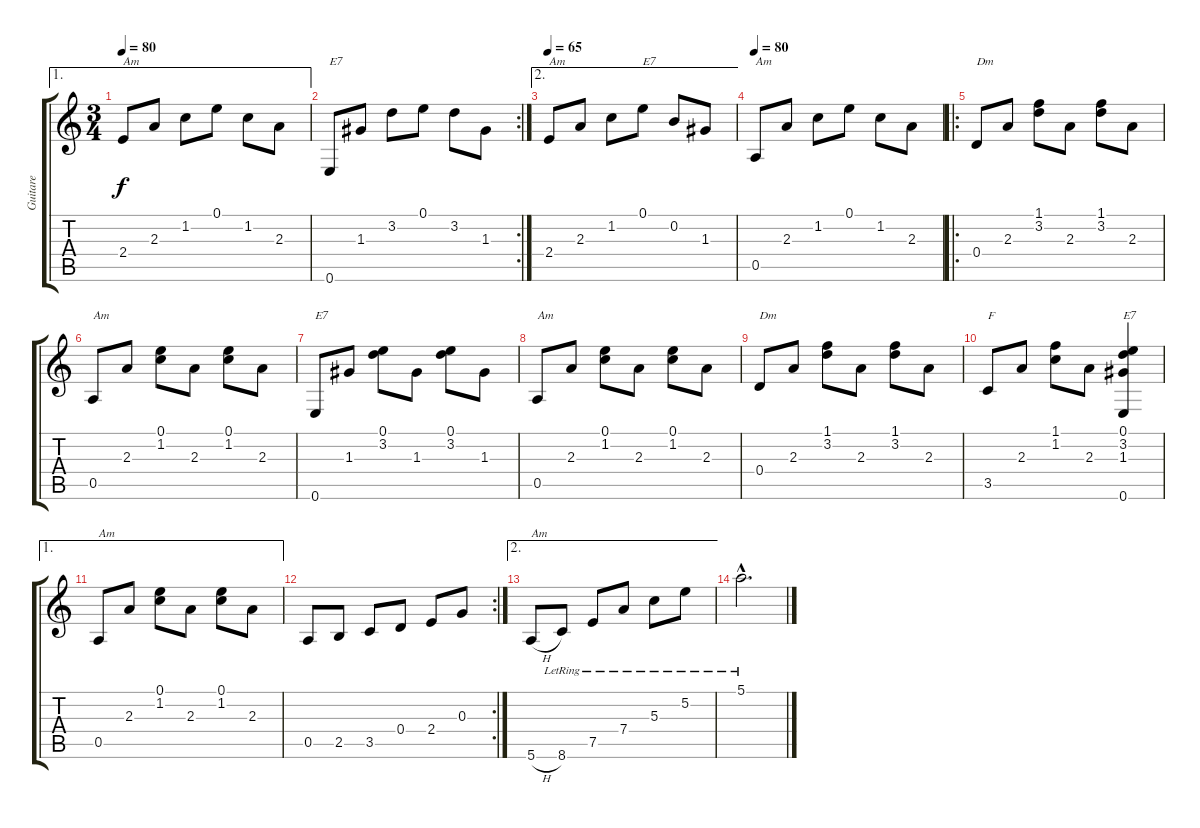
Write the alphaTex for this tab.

\track ("Guitare" "Guitare") {instrument acousticguitarnylon}
\staff {score tabs}
\tuning (E4 B3 G3 D3 A2 E2) {hide}
\ae 1
\ts (3 4)
\tempo 80
\clef g2
\ks c
2.4.8{txt "Am" dy f} 2.3.8 1.2.8 0.1.8 1.2.8 2.3.8 |
\rc 2
0.6.8{txt "E7"} 1.3.8 3.2.8 0.1.8 3.2.8 1.3.8 |
\ae 2
\tempo 65
2.4.8{txt "Am"} 2.3.8 1.2.8 0.1.8{txt "E7"} 0.2.8 1.3.8 |
\tempo 80
0.5.8{txt "Am"} 2.3.8 1.2.8 0.1.8 1.2.8 2.3.8 |
\ro
0.4.8{txt "Dm"} 2.3.8 (1.1 3.2).8 2.3.8 (1.1 3.2).8 2.3.8 |
0.5.8{txt "Am"} 2.3.8 (0.1 1.2).8 2.3.8 (0.1 1.2).8 2.3.8 |
0.6.8{txt "E7"} 1.3.8 (0.1 3.2).8 1.3.8 (0.1 3.2).8 1.3.8 |
0.5.8{txt "Am"} 2.3.8 (0.1 1.2).8 2.3.8 (0.1 1.2).8 2.3.8 |
0.4.8{txt "Dm"} 2.3.8 (1.1 3.2).8 2.3.8 (1.1 3.2).8 2.3.8 |
3.5.8{txt "F"} 2.3.8 (1.1 1.2).8 2.3.8 (0.1 3.2 1.3 0.6).4{txt "E7"} |
\ae 1
0.5.8{txt "Am"} 2.3.8 (0.1 1.2).8 2.3.8 (0.1 1.2).8 2.3.8 |
\rc 2
0.5.8 2.5.8 3.5.8 0.4.8 2.4.8 0.3.8 |
\ae 2
5.6{h}.8{txt "Am"} 8.6{lr}.8 7.5{lr}.8 7.4{lr}.8 5.3{lr}.8 5.2{lr}.8 |
5.1{hac lr}.2{d}
